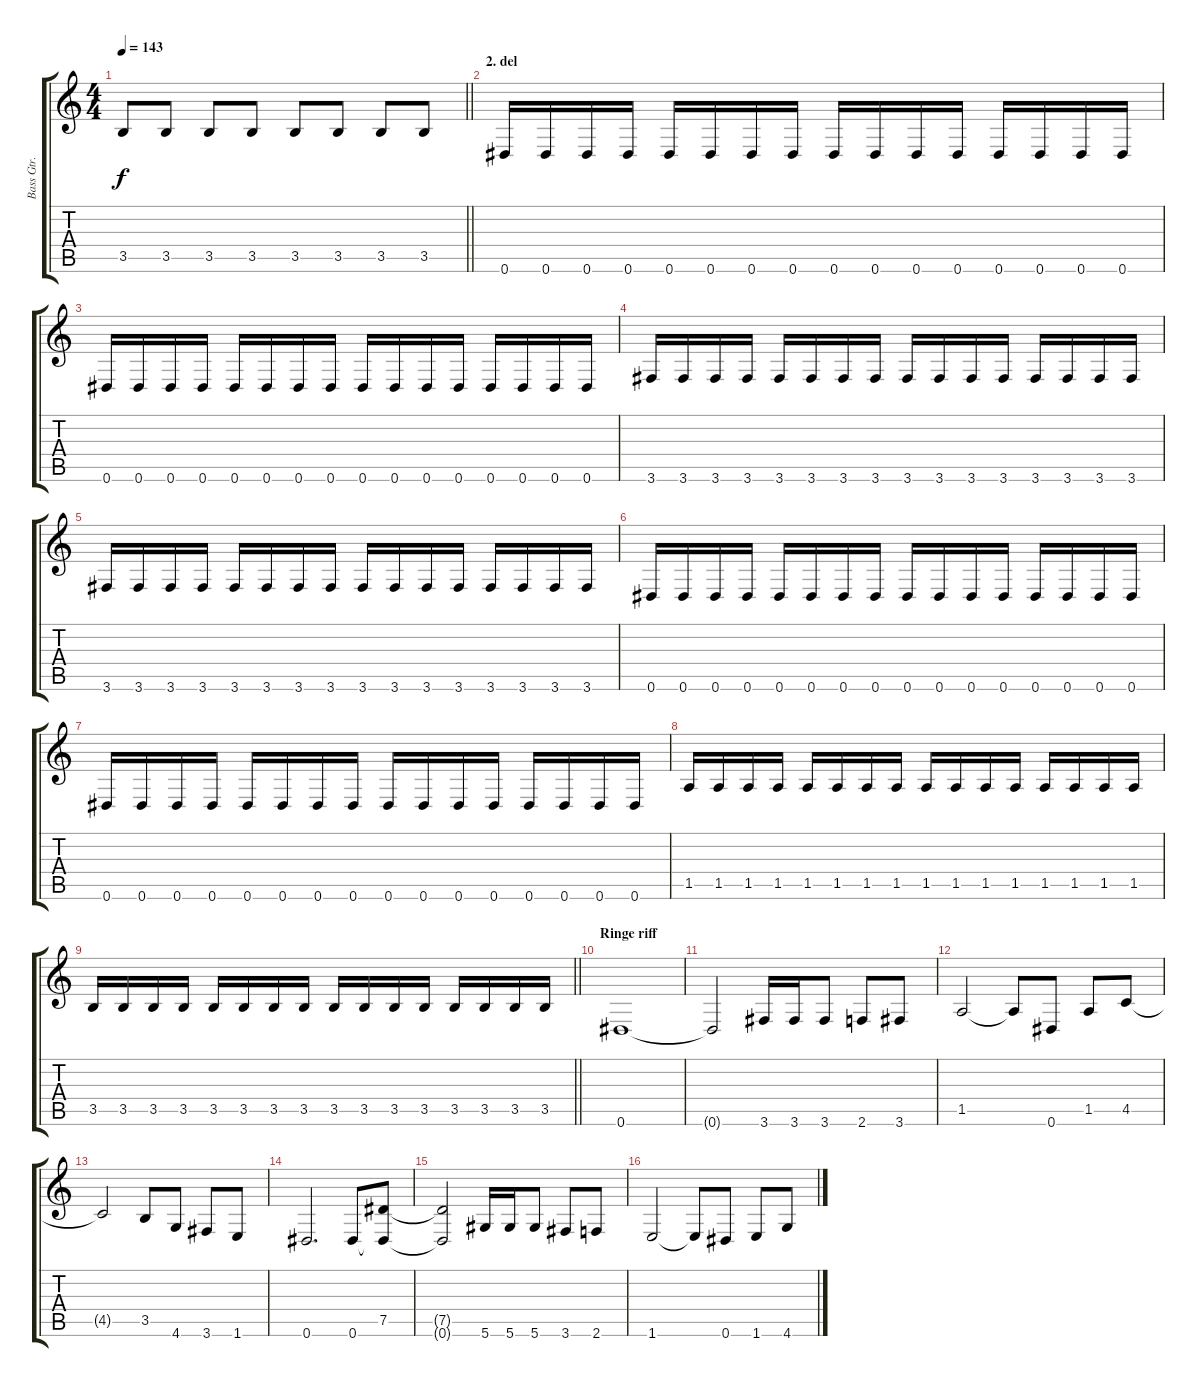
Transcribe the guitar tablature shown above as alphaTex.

\track ("Bass Gtr." "Bass Gtr.") {instrument electricbassfinger}
\staff {score tabs}
\tuning (Eb4 Bb3 Gb3 Db3 Ab2 Eb2) {hide}
\ts (4 4)
\tempo 143
\clef g2
\barLineRight lightlight
\ks c
3.5.8{dy f} 3.5.8 3.5.8 3.5.8 3.5.8 3.5.8 3.5.8 3.5.8 |
\section ("" "2. del")
0.6.16 0.6.16 0.6.16 0.6.16 0.6.16 0.6.16 0.6.16 0.6.16 0.6.16 0.6.16 0.6.16 0.6.16 0.6.16 0.6.16 0.6.16 0.6.16 |
0.6.16 0.6.16 0.6.16 0.6.16 0.6.16 0.6.16 0.6.16 0.6.16 0.6.16 0.6.16 0.6.16 0.6.16 0.6.16 0.6.16 0.6.16 0.6.16 |
3.6.16 3.6.16 3.6.16 3.6.16 3.6.16 3.6.16 3.6.16 3.6.16 3.6.16 3.6.16 3.6.16 3.6.16 3.6.16 3.6.16 3.6.16 3.6.16 |
3.6.16 3.6.16 3.6.16 3.6.16 3.6.16 3.6.16 3.6.16 3.6.16 3.6.16 3.6.16 3.6.16 3.6.16 3.6.16 3.6.16 3.6.16 3.6.16 |
0.6.16 0.6.16 0.6.16 0.6.16 0.6.16 0.6.16 0.6.16 0.6.16 0.6.16 0.6.16 0.6.16 0.6.16 0.6.16 0.6.16 0.6.16 0.6.16 |
0.6.16 0.6.16 0.6.16 0.6.16 0.6.16 0.6.16 0.6.16 0.6.16 0.6.16 0.6.16 0.6.16 0.6.16 0.6.16 0.6.16 0.6.16 0.6.16 |
1.5.16 1.5.16 1.5.16 1.5.16 1.5.16 1.5.16 1.5.16 1.5.16 1.5.16 1.5.16 1.5.16 1.5.16 1.5.16 1.5.16 1.5.16 1.5.16 |
\barLineRight lightlight
3.5.16 3.5.16 3.5.16 3.5.16 3.5.16 3.5.16 3.5.16 3.5.16 3.5.16 3.5.16 3.5.16 3.5.16 3.5.16 3.5.16 3.5.16 3.5.16 |
\section ("" "Ringe riff")
0.6.1 |
0.6{t}.2 3.6.16 3.6.16 3.6.8 2.6.8 3.6.8 |
1.5.2 1.5{t}.8 0.6.8 1.5.8 4.5.8 |
4.5{t}.2 3.5.8 4.6.8 3.6.8 1.6.8 |
0.6.2{d} 0.6.8 (7.5 0.6{t}).8 |
(7.5{t} 0.6{t}).2 5.6.16 5.6.16 5.6.8 3.6.8 2.6.8 |
1.6.2 1.6{t}.8 0.6.8 1.6.8 4.6.8
